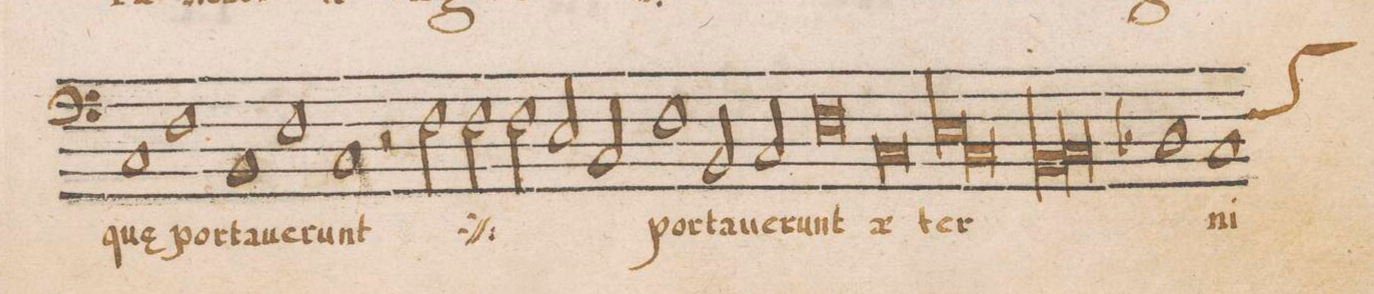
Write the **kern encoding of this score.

**kern	**text
*I"BASSVS	*
*clefF5	*
*k[]	*
*met(C|)	*
*M2/1	*
1AA	qu(ae)
1D	por-
=17-	=17-
1GG	-ta-
1D	-ue-
=18-	=18-
1AA	-runt
*	*ij
2r	.
2D\	qu(ae)
=19-	=19-
2D\	por-
2D\	-ta-
2C/	-ue-
2AA/	-runt
*	*Xij
=20-	=20-
1D	por-
2GG/	-ta-
2AA/	-ue-
=21-	=21-
0D	-runt
=22-	=22-
0AA	ae-
=23-	=23-
*lig	*
1C	-ter-
1AA	.
*Xlig	*
=24-	=24-
*lig	*
1GG	.
1AA	.
*Xlig	*
=25-	=25-
1BB-X	.
*custos:D	*
1AA	-ni
=26-	=26-
*-	*-
